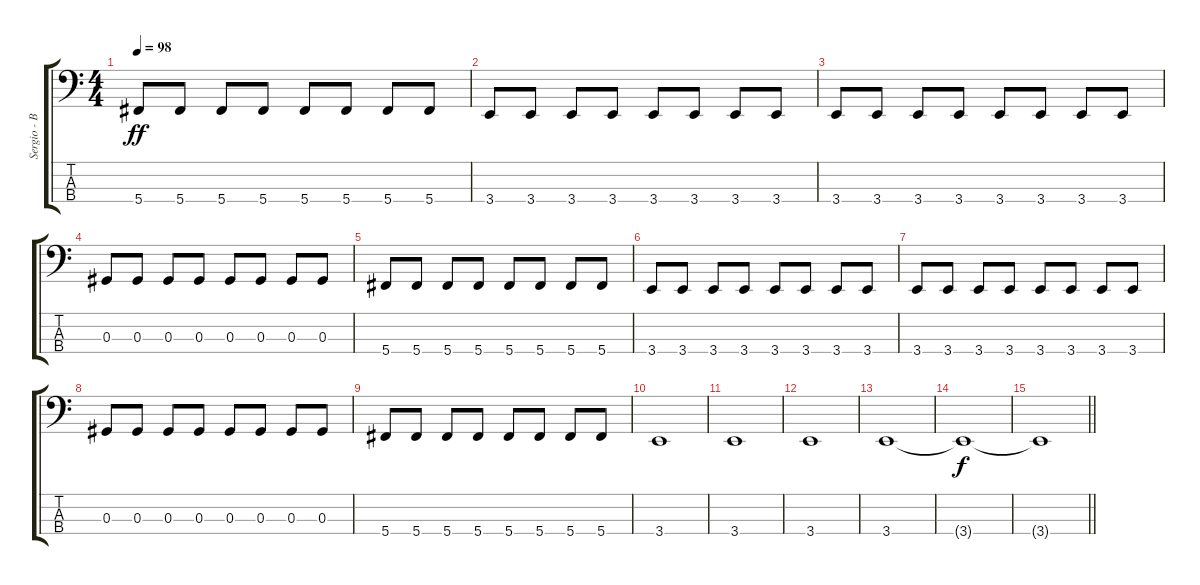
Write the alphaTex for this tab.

\track ("Sergio - Bass" "Sergio - B") {instrument electricbasspick}
\staff {score tabs}
\tuning (Gb2 Db2 Ab1 Db1) {hide}
\ts (4 4)
\tempo 98
\clef f4
\ks c
5.4.8{dy ff} 5.4.8 5.4.8 5.4.8 5.4.8 5.4.8 5.4.8 5.4.8 |
3.4.8 3.4.8 3.4.8 3.4.8 3.4.8 3.4.8 3.4.8 3.4.8 |
3.4.8 3.4.8 3.4.8 3.4.8 3.4.8 3.4.8 3.4.8 3.4.8 |
0.3.8 0.3.8 0.3.8 0.3.8 0.3.8 0.3.8 0.3.8 0.3.8 |
5.4.8 5.4.8 5.4.8 5.4.8 5.4.8 5.4.8 5.4.8 5.4.8 |
3.4.8 3.4.8 3.4.8 3.4.8 3.4.8 3.4.8 3.4.8 3.4.8 |
3.4.8 3.4.8 3.4.8 3.4.8 3.4.8 3.4.8 3.4.8 3.4.8 |
0.3.8 0.3.8 0.3.8 0.3.8 0.3.8 0.3.8 0.3.8 0.3.8 |
5.4.8 5.4.8 5.4.8 5.4.8 5.4.8 5.4.8 5.4.8 5.4.8 |
3.4.1 |
3.4.1 |
3.4.1 |
3.4.1{volume 0} |
3.4{t}.1{dy f} |
\barLineRight lightlight
3.4{t}.1
